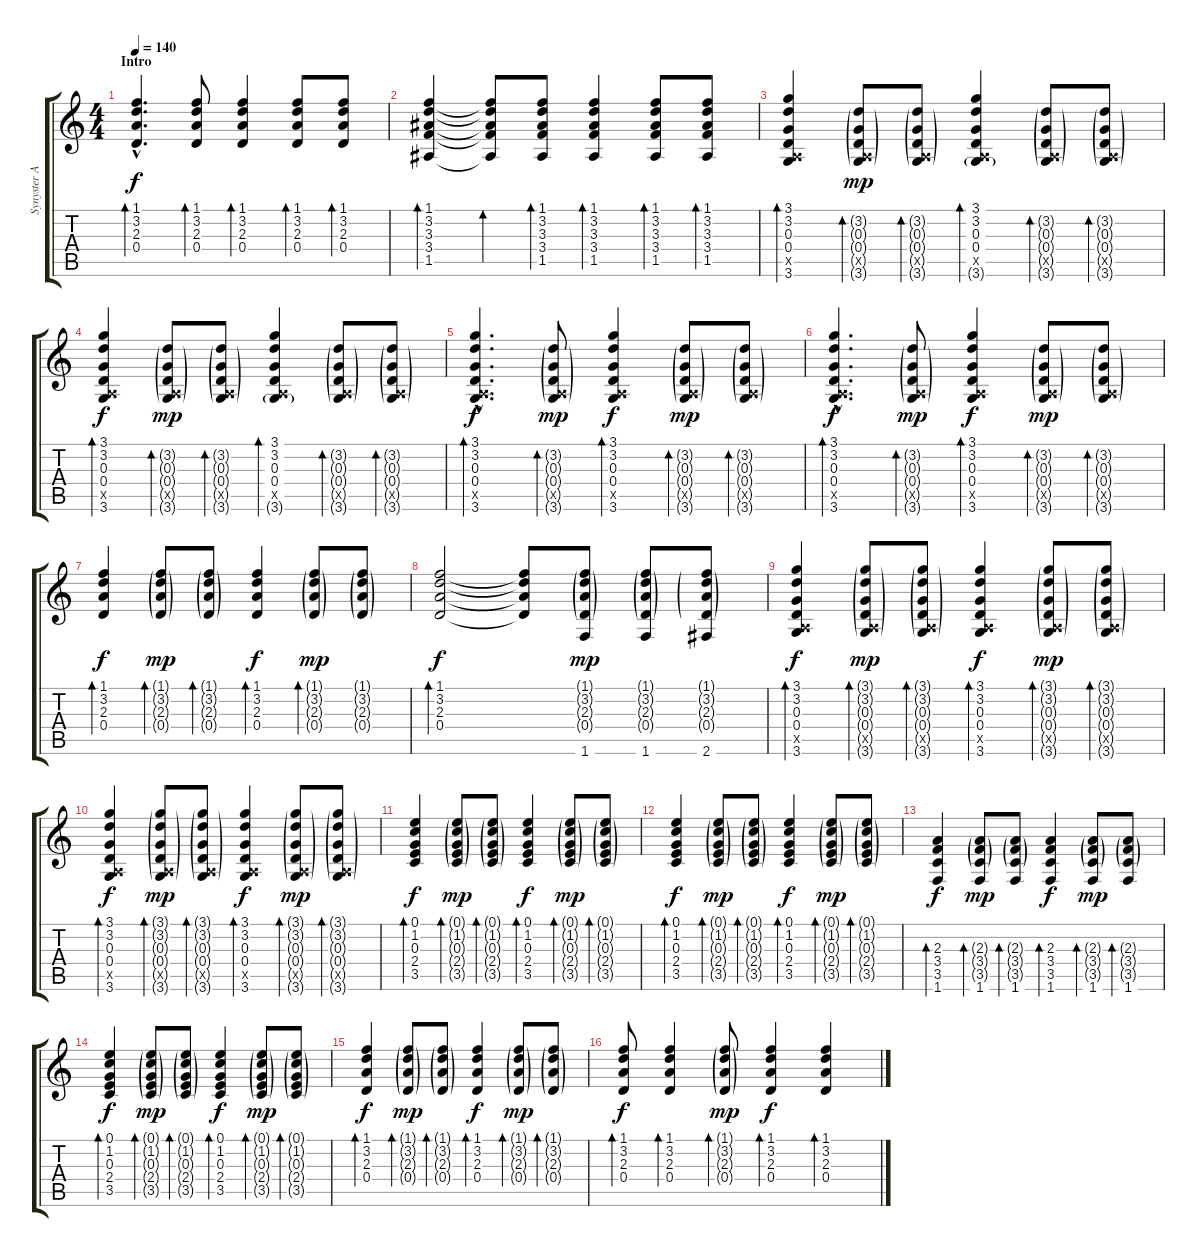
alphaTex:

\track ("Synyster Acoustic" "Synyster A") {instrument acousticguitarsteel}
\staff {score tabs}
\tuning (E4 B3 G3 D3 A2 E2) {hide}
\ts (4 4)
\section ("" "Intro")
\tempo 140
\clef g2
\ks c
(1.1{hac} 3.2{hac} 2.3 0.4{hac}).4{d bd 30 dy f instrument acousticguitarsteel} (1.1 3.2 2.3 0.4).8{bd 30} (1.1 3.2 2.3 0.4).4{bd 30} (1.1 3.2 2.3 0.4).8{bd 30} (1.1 3.2 2.3 0.4).8{bd 30} |
(1.1 3.2 3.3 3.4 1.5).4{bd 30} (1.1{t} 3.2{t} 3.3{t} 3.4{t} 1.5{t}).8{bd 30} (1.1 3.2 3.3 3.4 1.5).8{bd 30} (1.1 3.2 3.3 3.4 1.5).4{bd 30} (1.1 3.2 3.3 3.4 1.5).8{bd 30} (1.1 3.2 3.3 3.4 1.5).8{bd 30} |
(3.1 3.2 0.3 0.4 0.5{x} 3.6).4{bd 30} (3.2{g} 0.3{g} 0.4{g} 0.5{g x} 3.6{g}).8{bd 30 dy mp} (3.2{g} 0.3{g} 0.4{g} 0.5{g x} 3.6{g}).8{bd 30} (3.1 3.2 0.3 0.4 0.5{x} 3.6{g}).4{bd 30} (3.2{g} 0.3{g} 0.4{g} 0.5{g x} 3.6{g}).8{bd 60} (3.2{g} 0.3{g} 0.4{g} 0.5{g x} 3.6{g}).8{bd 60} |
(3.1 3.2 0.3 0.4 0.5{x} 3.6).4{bd 30 dy f} (3.2{g} 0.3{g} 0.4{g} 0.5{g x} 3.6{g}).8{bd 30 dy mp} (3.2{g} 0.3{g} 0.4{g} 0.5{g x} 3.6{g}).8{bd 30} (3.1 3.2 0.3 0.4 0.5{x} 3.6{g}).4{bd 30} (3.2{g} 0.3{g} 0.4{g} 0.5{g x} 3.6{g}).8{bd 60} (3.2{g} 0.3{g} 0.4{g} 0.5{g x} 3.6{g}).8{bd 60} |
(3.1{hac} 3.2{hac} 0.3{hac} 0.4{hac} 0.5{hac x} 3.6{hac}).4{d bd 30 dy f} (3.2{g} 0.3{g} 0.4{g} 0.5{g x} 3.6{g}).8{bd 30 dy mp} (3.1 3.2 0.3 0.4 0.5{x} 3.6).4{bd 30 dy f} (3.2{g} 0.3{g} 0.4{g} 0.5{g x} 3.6{g}).8{bd 30 dy mp} (3.2{g} 0.3{g} 0.4{g} 0.5{g x} 3.6{g}).8{bd 60} |
(3.1{hac} 3.2{hac} 0.3{hac} 0.4{hac} 0.5{hac x} 3.6{hac}).4{d bd 30 dy f} (3.2{g} 0.3{g} 0.4{g} 0.5{g x} 3.6{g}).8{bd 30 dy mp} (3.1 3.2 0.3 0.4 0.5{x} 3.6).4{bd 30 dy f} (3.2{g} 0.3{g} 0.4{g} 0.5{g x} 3.6{g}).8{bd 30 dy mp} (3.2{g} 0.3{g} 0.4{g} 0.5{g x} 3.6{g}).8{bd 60} |
(1.1 3.2 2.3 0.4).4{bd 30 dy f} (1.1{g} 3.2{g} 2.3{g} 0.4{g}).8{bd 30 dy mp} (1.1{g} 3.2{g} 2.3{g} 0.4{g}).8{bd 30} (1.1 3.2 2.3 0.4).4{bd 30 dy f} (1.1{g} 3.2{g} 2.3{g} 0.4{g}).8{bd 30 dy mp} (1.1{g} 3.2{g} 2.3{g} 0.4{g}).8 |
(1.1 3.2 2.3 0.4).2{bd 60 dy f} (1.1{t} 3.2{t} 2.3{t} 0.4{t}).8 (1.1{g} 3.2{g} 2.3{g} 0.4{g} 1.6).8{dy mp} (1.1{g} 3.2{g} 2.3{g} 0.4{g} 1.6).8 (1.1{g} 3.2{g} 2.3{g} 0.4{g} 2.6).8 |
(3.1 3.2 0.3 0.4 0.5{x} 3.6).4{bd 60 dy f} (3.1{g} 3.2{g} 0.3{g} 0.4{g} 0.5{g x} 3.6{g}).8{bd 60 dy mp} (3.1{g} 3.2{g} 0.3{g} 0.4{g} 0.5{g x} 3.6{g}).8{bd 60} (3.1 3.2 0.3 0.4 0.5{x} 3.6).4{bd 60 dy f} (3.1{g} 3.2{g} 0.3{g} 0.4{g} 0.5{g x} 3.6{g}).8{bd 60 dy mp} (3.1{g} 3.2{g} 0.3{g} 0.4{g} 0.5{g x} 3.6{g}).8{bd 60} |
(3.1 3.2 0.3 0.4 0.5{x} 3.6).4{bd 60 dy f} (3.1{g} 3.2{g} 0.3{g} 0.4{g} 0.5{g x} 3.6{g}).8{bd 60 dy mp} (3.1{g} 3.2{g} 0.3{g} 0.4{g} 0.5{g x} 3.6{g}).8{bd 60} (3.1 3.2 0.3 0.4 0.5{x} 3.6).4{bd 60 dy f} (3.1{g} 3.2{g} 0.3{g} 0.4{g} 0.5{g x} 3.6{g}).8{bd 60 dy mp} (3.1{g} 3.2{g} 0.3{g} 0.4{g} 0.5{g x} 3.6{g}).8{bd 60} |
(0.1 1.2 0.3 2.4 3.5).4{bd 60 dy f} (0.1{g} 1.2{g} 0.3{g} 2.4{g} 3.5{g}).8{bd 60 dy mp} (0.1{g} 1.2{g} 0.3{g} 2.4{g} 3.5{g}).8{bd 60} (0.1 1.2 0.3 2.4 3.5).4{bd 60 dy f} (0.1{g} 1.2{g} 0.3{g} 2.4{g} 3.5{g}).8{bd 60 dy mp} (0.1{g} 1.2{g} 0.3{g} 2.4{g} 3.5{g}).8{bd 60} |
(0.1 1.2 0.3 2.4 3.5).4{bd 60 dy f} (0.1{g} 1.2{g} 0.3{g} 2.4{g} 3.5{g}).8{bd 60 dy mp} (0.1{g} 1.2{g} 0.3{g} 2.4{g} 3.5{g}).8{bd 60} (0.1 1.2 0.3 2.4 3.5).4{bd 60 dy f} (0.1{g} 1.2{g} 0.3{g} 2.4{g} 3.5{g}).8{bd 60 dy mp} (0.1{g} 1.2{g} 0.3{g} 2.4{g} 3.5{g}).8{bd 60} |
(2.3 3.4 3.5 1.6).4{bd 60 dy f} (2.3{g} 3.4{g} 3.5{g} 1.6).8{bd 60 dy mp} (2.3{g} 3.4{g} 3.5{g} 1.6).8{bd 60} (2.3 3.4 3.5 1.6).4{bd 60 dy f} (2.3{g} 3.4{g} 3.5{g} 1.6).8{bd 60 dy mp} (2.3{g} 3.4{g} 3.5{g} 1.6).8{bd 60} |
(0.1 1.2 0.3 2.4 3.5).4{bd 60 dy f} (0.1{g} 1.2{g} 0.3{g} 2.4{g} 3.5{g}).8{bd 60 dy mp} (0.1{g} 1.2{g} 0.3{g} 2.4{g} 3.5{g}).8{bd 60} (0.1 1.2 0.3 2.4 3.5).4{bd 60 dy f} (0.1{g} 1.2{g} 0.3{g} 2.4{g} 3.5{g}).8{bd 60 dy mp} (0.1{g} 1.2{g} 0.3{g} 2.4{g} 3.5{g}).8{bd 60} |
(1.1 3.2 2.3 0.4).4{bd 60 dy f} (1.1{g} 3.2{g} 2.3{g} 0.4{g}).8{bd 60 dy mp} (1.1{g} 3.2{g} 2.3{g} 0.4{g}).8{bd 60} (1.1 3.2 2.3 0.4).4{bd 60 dy f} (1.1{g} 3.2{g} 2.3{g} 0.4{g}).8{bd 60 dy mp} (1.1{g} 3.2{g} 2.3{g} 0.4{g}).8{bd 60} |
(1.1 3.2 2.3 0.4).8{bd 60 dy f} (1.1 3.2 2.3 0.4).4{bd 60} (1.1{g} 3.2{g} 2.3{g} 0.4{g}).8{bd 60 dy mp} (1.1 3.2 2.3 0.4).4{bd 60 dy f} (1.1 3.2 2.3 0.4).4{bd 60}
